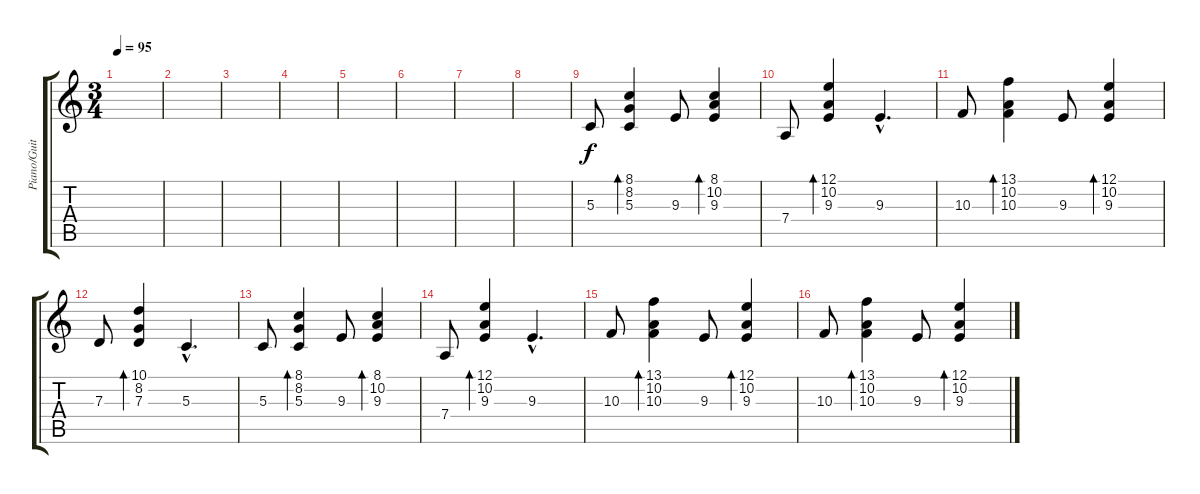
\track ("Piano/Guitar 2" "Piano/Guit") {instrument acousticgrandpiano}
\staff {score tabs}
\tuning (E4 B3 G3 D3 A2 E2) {hide}
\ts (3 4)
\tempo 95
\clef g2
\ks c
|
|
|
|
|
|
|
|
5.3.8{balance 11 instrument harpsichord} (8.1 8.2 5.3).4{bd 480} 9.3.8 (8.1 10.2 9.3).4{bd 480} |
7.4.8{balance 11 instrument harpsichord} (12.1 10.2 9.3).4{bd 240} 9.3{hac}.4{d} |
10.3.8{balance 11 instrument harpsichord} (13.1 10.2 10.3).4{bd 240} 9.3.8 (12.1 10.2 9.3).4{bd 480} |
7.3.8{instrument harpsichord} (10.1 8.2 7.3).4{bd 240} 5.3{hac}.4{d} |
5.3.8{balance 11 instrument harpsichord} (8.1 8.2 5.3).4{bd 480} 9.3.8 (8.1 10.2 9.3).4{bd 480} |
7.4.8{balance 11 instrument harpsichord} (12.1 10.2 9.3).4{bd 240} 9.3{hac}.4{d} |
10.3.8{balance 11 instrument harpsichord} (13.1 10.2 10.3).4{bd 240} 9.3.8 (12.1 10.2 9.3).4{bd 480} |
10.3.8 (13.1 10.2 10.3).4{bd 240} 9.3.8 (12.1 10.2 9.3).4{bd 240}
